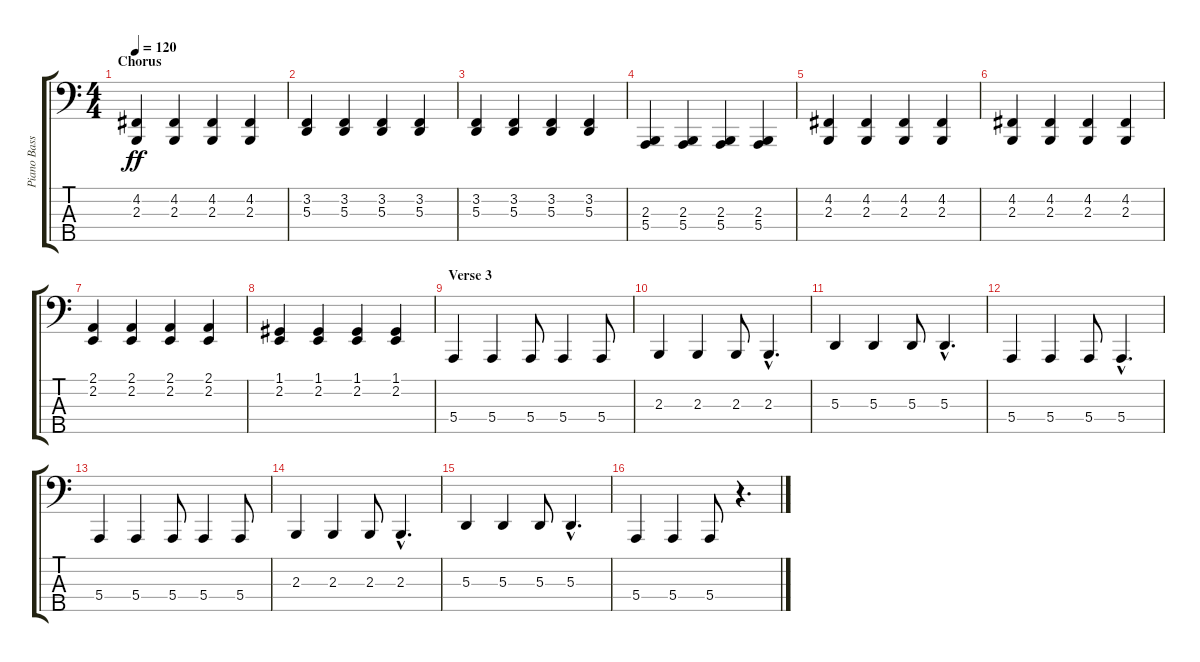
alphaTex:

\track ("Piano Bass" "Piano Bass") {instrument brightacousticpiano}
\staff {score tabs}
\tuning (G2 D2 A1 E1 B0) {hide}
\ts (4 4)
\section ("" "Chorus")
\tempo 120
\clef f4
\ks c
(4.2 2.3).4{dy ff} (4.2 2.3).4 (4.2 2.3).4 (4.2 2.3).4 |
(3.2 5.3).4 (3.2 5.3).4 (3.2 5.3).4 (3.2 5.3).4 |
(3.2 5.3).4 (3.2 5.3).4 (3.2 5.3).4 (3.2 5.3).4 |
(2.3 5.4).4 (2.3 5.4).4 (2.3 5.4).4 (2.3 5.4).4 |
(4.2 2.3).4 (4.2 2.3).4 (4.2 2.3).4 (4.2 2.3).4 |
(4.2 2.3).4 (4.2 2.3).4 (4.2 2.3).4 (4.2 2.3).4 |
(2.1 2.2).4 (2.1 2.2).4 (2.1 2.2).4 (2.1 2.2).4 |
(1.1 2.2).4 (1.1 2.2).4 (1.1 2.2).4 (1.1 2.2).4 |
\section ("" "Verse 3")
5.4.4 5.4.4 5.4.8 5.4.4 5.4.8 |
2.3.4 2.3.4 2.3.8 2.3{hac}.4{d} |
5.3.4 5.3.4 5.3.8 5.3{hac}.4{d} |
5.4.4 5.4.4 5.4.8 5.4{hac}.4{d} |
5.4.4 5.4.4 5.4.8 5.4.4 5.4.8 |
2.3.4 2.3.4 2.3.8 2.3{hac}.4{d} |
5.3.4 5.3.4 5.3.8 5.3{hac}.4{d} |
5.4.4 5.4.4 5.4.8 r.4{d}
